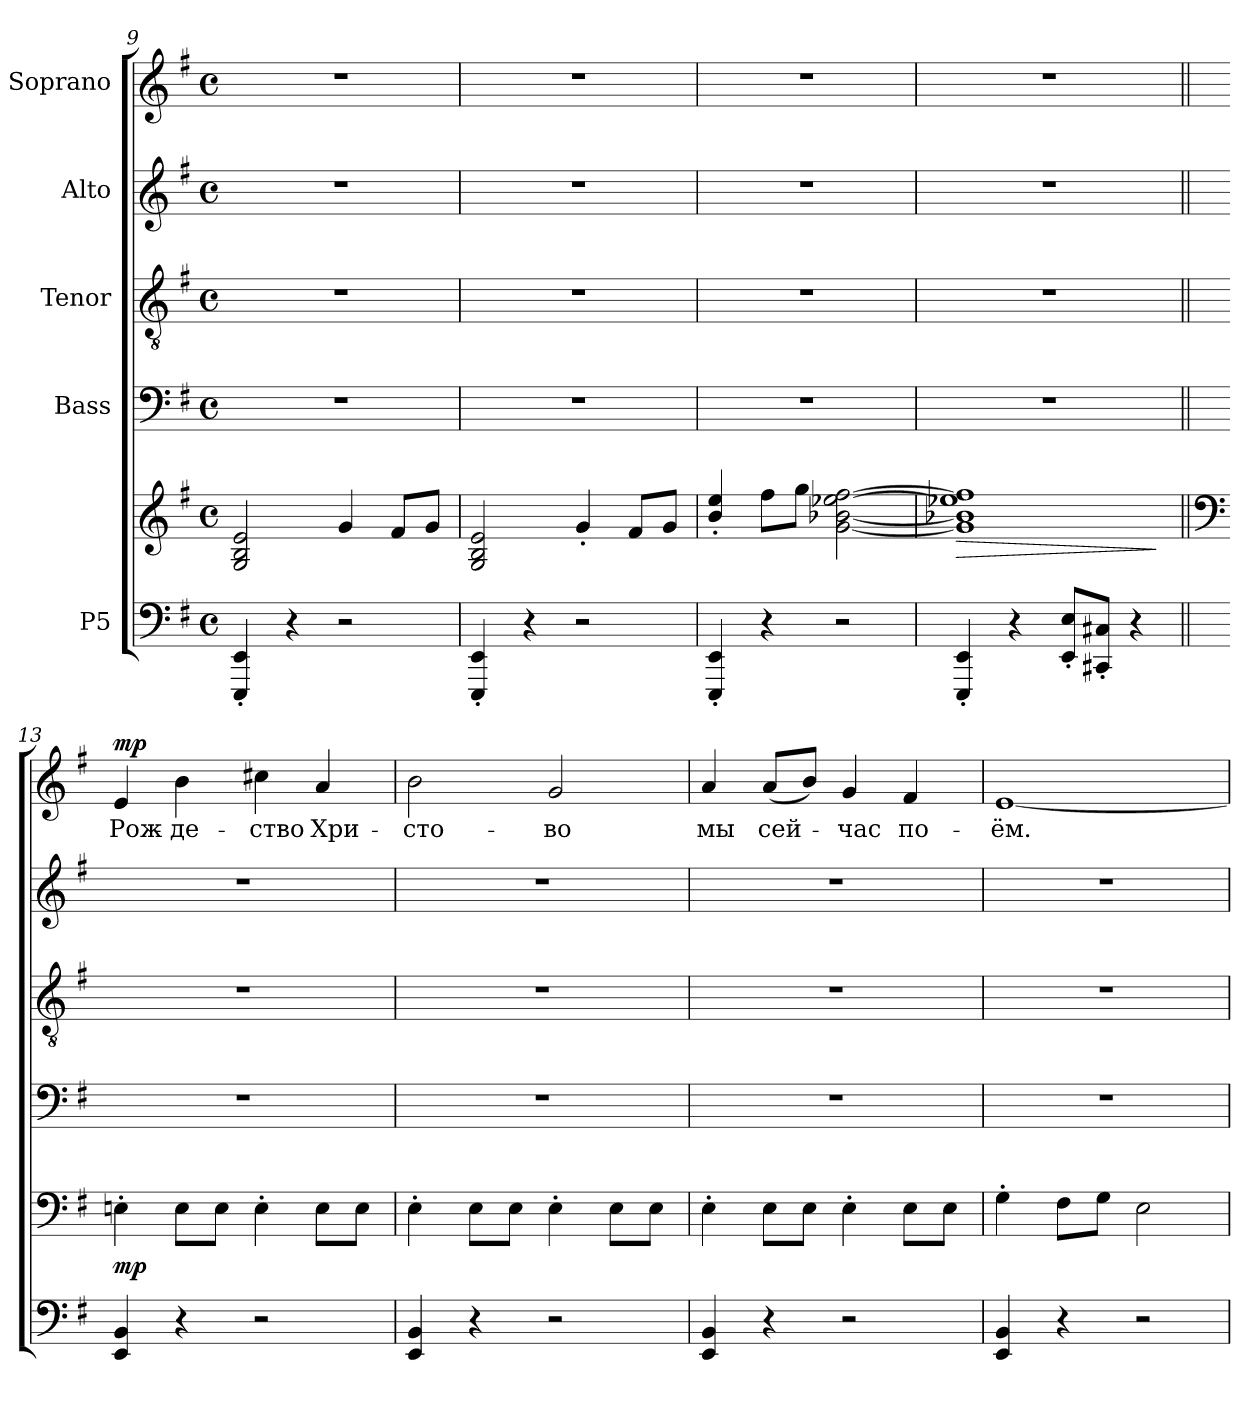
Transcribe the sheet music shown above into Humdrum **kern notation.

**kern	**kern	**dynam	**kern	**kern	**kern	**kern	**text	**dynam
*part5	*part5	*part5	*part4	*part3	*part2	*part1	*part1	*part1
*staff6	*staff5	*staff5/6	*staff4	*staff3	*staff2	*staff1	*staff1	*staff1
*I"P5	*	*	*I"Bass	*I"Tenor	*I"Alto	*I"Soprano	*	*
*clefF4	*clefG2	*	*clefF4	*clefGv2	*clefG2	*clefG2	*	*
*	*	*	*	*ITrd7c12	*	*	*	*
*k[f#]	*k[f#]	*	*k[f#]	*k[f#]	*k[f#]	*k[f#]	*	*
*G:	*G:	*	*G:	*G:	*G:	*G:	*	*
*M4/4	*M4/4	*	*M4/4	*M4/4	*M4/4	*M4/4	*	*
*met(c)	*met(c)	*	*met(c)	*met(c)	*met(c)	*met(c)	*	*
=9	=9	=9	=9	=9	=9	=9	=9	=9
4EEEi/' 4EEi'	2Gi/ 2Bi 2ei	.	1r	1r	1r	1r	.	.
4r	.	.	.	.	.	.	.	.
2r	4gi/	.	.	.	.	.	.	.
.	8f#i/L	.	.	.	.	.	.	.
.	8gi/J	.	.	.	.	.	.	.
=10	=10	=10	=10	=10	=10	=10	=10	=10
4EEEi/' 4EEi'	2Gi/ 2Bi 2ei	.	1r	1r	1r	1r	.	.
4r	.	.	.	.	.	.	.	.
2r	4g'i/	.	.	.	.	.	.	.
.	8f#i/L	.	.	.	.	.	.	.
.	8gi/J	.	.	.	.	.	.	.
!!LO:LB:g=z
=11	=11	=11	=11	=11	=11	=11	=11	=11
4EEEi/' 4EEi'	4bi/' 4eei'	.	1r	1r	1r	1r	.	.
4r	8ff#i\L	.	.	.	.	.	.	.
.	8ggi\J	.	.	.	.	.	.	.
2r	[2gi\ [2b-Xi [2ee-Xi [2ff#i	.	.	.	.	.	.	.
=12	=12	=12	=12	=12	=12	=12	=12	=12
!	!	!LO:HP:b	!	!	!	!	!	!
4EEEi/' 4EEi'	1gi] 1b-Xi] 1ee-Xi] 1ff#i]	>	1r	1r	1r	1r	.	.
4r	.	.	.	.	.	.	.	.
8EEi/' 8Ei'L	.	.	.	.	.	.	.	.
8CC#Xi/' 8C#Xi'J	.	.	.	.	.	.	.	.
4r	.	.	.	.	.	.	.	.
.	.	]	.	.	.	.	.	.
=13||	=13||	=13||	=13||	=13||	=13||	=13||	=13||	=13||
*	*clefF4	*	*	*	*	*	*	*
!	!	!	!	!	!	!	!LO:LY:b:color=#000000	!
4EEi/ 4BBi	4En'i\	mp	1r	1r	1r	4ei/	Рож-	mp
!	!	!	!	!	!	!	!LO:LY:b:color=#000000	!
4r	8Ei\L	.	.	.	.	4bi\	-де-	.
.	8Ei\J	.	.	.	.	.	.	.
!	!	!	!	!	!	!	!LO:LY:b:color=#000000	!
2r	4E'i\	.	.	.	.	4cc#Xi\	-ство	.
!	!	!	!	!	!	!	!LO:LY:b:color=#000000	!
.	8Ei\L	.	.	.	.	4ai/	Хри-	.
.	8Ei\J	.	.	.	.	.	.	.
=14	=14	=14	=14	=14	=14	=14	=14	=14
!	!	!	!	!	!	!	!LO:LY:b:color=#000000	!
4EEi/ 4BBi	4E'i\	.	1r	1r	1r	2bi\	-сто-	.
4r	8Ei\L	.	.	.	.	.	.	.
.	8Ei\J	.	.	.	.	.	.	.
!	!	!	!	!	!	!	!LO:LY:b:color=#000000	!
2r	4E'i\	.	.	.	.	2gi/	-во	.
.	8Ei\L	.	.	.	.	.	.	.
.	8Ei\J	.	.	.	.	.	.	.
!!LO:LB:g=z
=15	=15	=15	=15	=15	=15	=15	=15	=15
!	!	!	!	!	!	!	!LO:LY:b:color=#000000	!
4EEi/ 4BBi	4E'i\	.	1r	1r	1r	4ai/	мы	.
!	!	!	!	!	!	!	!LO:LY:b:color=#000000	!
4r	8Ei\L	.	.	.	.	(8ai/L	сей-	.
.	8Ei\J	.	.	.	.	8bi/J)	.	.
!	!	!	!	!	!	!	!LO:LY:b:color=#000000	!
2r	4E'i\	.	.	.	.	4gi/	-час	.
!	!	!	!	!	!	!	!LO:LY:b:color=#000000	!
.	8Ei\L	.	.	.	.	4f#i/	по-	.
.	8Ei\J	.	.	.	.	.	.	.
=16	=16	=16	=16	=16	=16	=16	=16	=16
!	!	!	!	!	!	!	!LO:LY:b:color=#000000	!
4EEi/ 4BBi	4G'i\	.	1r	1r	1r	[1ei	-ём.	.
4r	8F#i\L	.	.	.	.	.	.	.
.	8Gi\J	.	.	.	.	.	.	.
2r	2Ei\	.	.	.	.	.	.	.
=	=	=	=	=	=	=	=	=
*-	*-	*-	*-	*-	*-	*-	*-	*-
